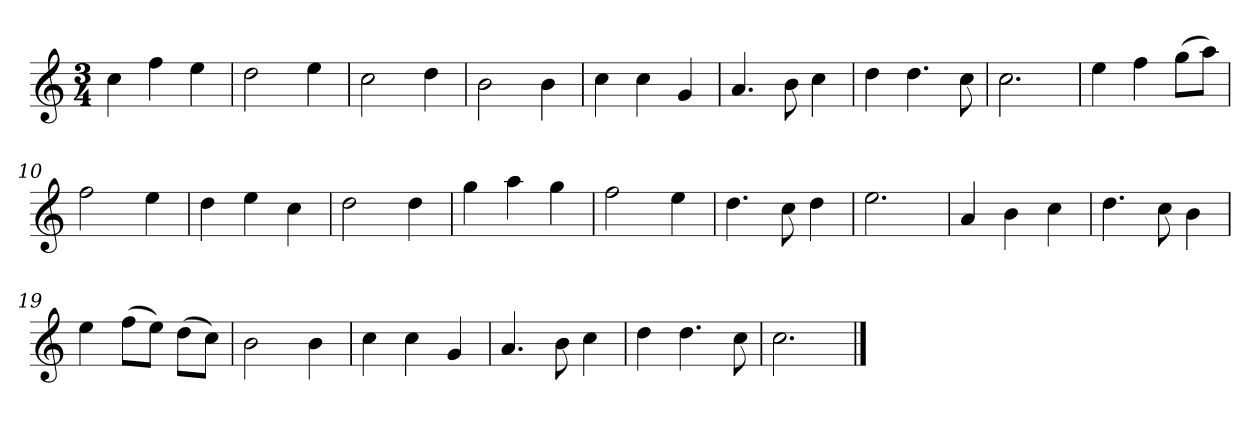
**kern
*part1
*staff1
*k[]
*M3/4
*MM120
=1
4cc
4ff
4ee
=2
2dd
4ee
=3
2cc
4dd
=4
2b
4b
=5
4cc
4cc
4g
=6
4.a
8b
4cc
=7
4dd
4.dd
8cc
=8
2.cc
=9
4ee
4ff
(8ggL
8aaJ)
=10
2ff
4ee
=11
4dd
4ee
4cc
=12
2dd
4dd
=13
4gg
4aa
4gg
=14
2ff
4ee
=15
4.dd
8cc
4dd
=16
2.ee
=17
4a
4b
4cc
=18
4.dd
8cc
4b
=19
4ee
(8ffL
8eeJ)
(8ddL
8ccJ)
=20
2b
4b
=21
4cc
4cc
4g
=22
4.a
8b
4cc
=23
4dd
4.dd
8cc
=24
2.cc
==
*-
